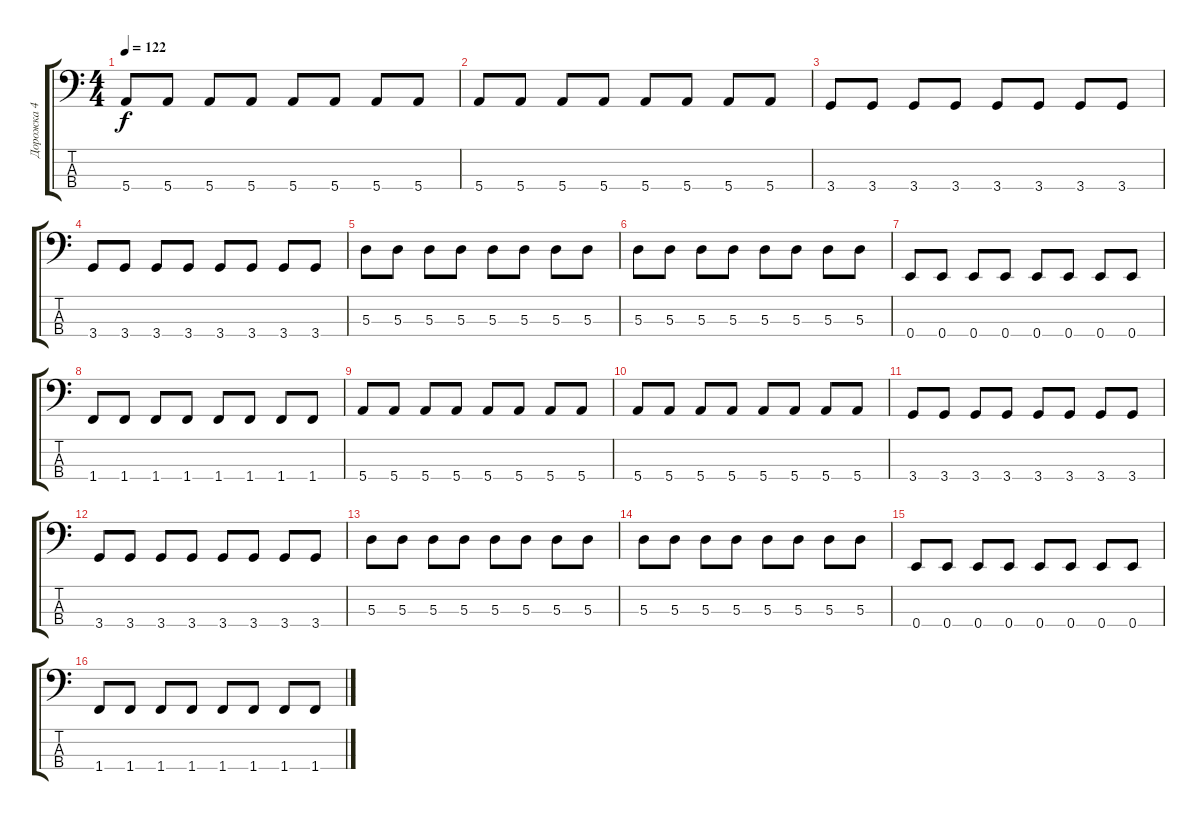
\track ("Дорожка 4" "Дорожка 4") {instrument electricbassfinger}
\staff {score tabs}
\tuning (G2 D2 A1 E1) {hide}
\ts (4 4)
\tempo 122
\clef f4
\ks c
5.4.8{dy f} 5.4.8 5.4.8 5.4.8 5.4.8 5.4.8 5.4.8 5.4.8 |
5.4.8 5.4.8 5.4.8 5.4.8 5.4.8 5.4.8 5.4.8 5.4.8 |
3.4.8 3.4.8 3.4.8 3.4.8 3.4.8 3.4.8 3.4.8 3.4.8 |
3.4.8 3.4.8 3.4.8 3.4.8 3.4.8 3.4.8 3.4.8 3.4.8 |
5.3.8 5.3.8 5.3.8 5.3.8 5.3.8 5.3.8 5.3.8 5.3.8 |
5.3.8 5.3.8 5.3.8 5.3.8 5.3.8 5.3.8 5.3.8 5.3.8 |
0.4.8 0.4.8 0.4.8 0.4.8 0.4.8 0.4.8 0.4.8 0.4.8 |
1.4.8 1.4.8 1.4.8 1.4.8 1.4.8 1.4.8 1.4.8 1.4.8 |
5.4.8 5.4.8 5.4.8 5.4.8 5.4.8 5.4.8 5.4.8 5.4.8 |
5.4.8 5.4.8 5.4.8 5.4.8 5.4.8 5.4.8 5.4.8 5.4.8 |
3.4.8 3.4.8 3.4.8 3.4.8 3.4.8 3.4.8 3.4.8 3.4.8 |
3.4.8 3.4.8 3.4.8 3.4.8 3.4.8 3.4.8 3.4.8 3.4.8 |
5.3.8 5.3.8 5.3.8 5.3.8 5.3.8 5.3.8 5.3.8 5.3.8 |
5.3.8 5.3.8 5.3.8 5.3.8 5.3.8 5.3.8 5.3.8 5.3.8 |
0.4.8 0.4.8 0.4.8 0.4.8 0.4.8 0.4.8 0.4.8 0.4.8 |
1.4.8 1.4.8 1.4.8 1.4.8 1.4.8 1.4.8 1.4.8 1.4.8
